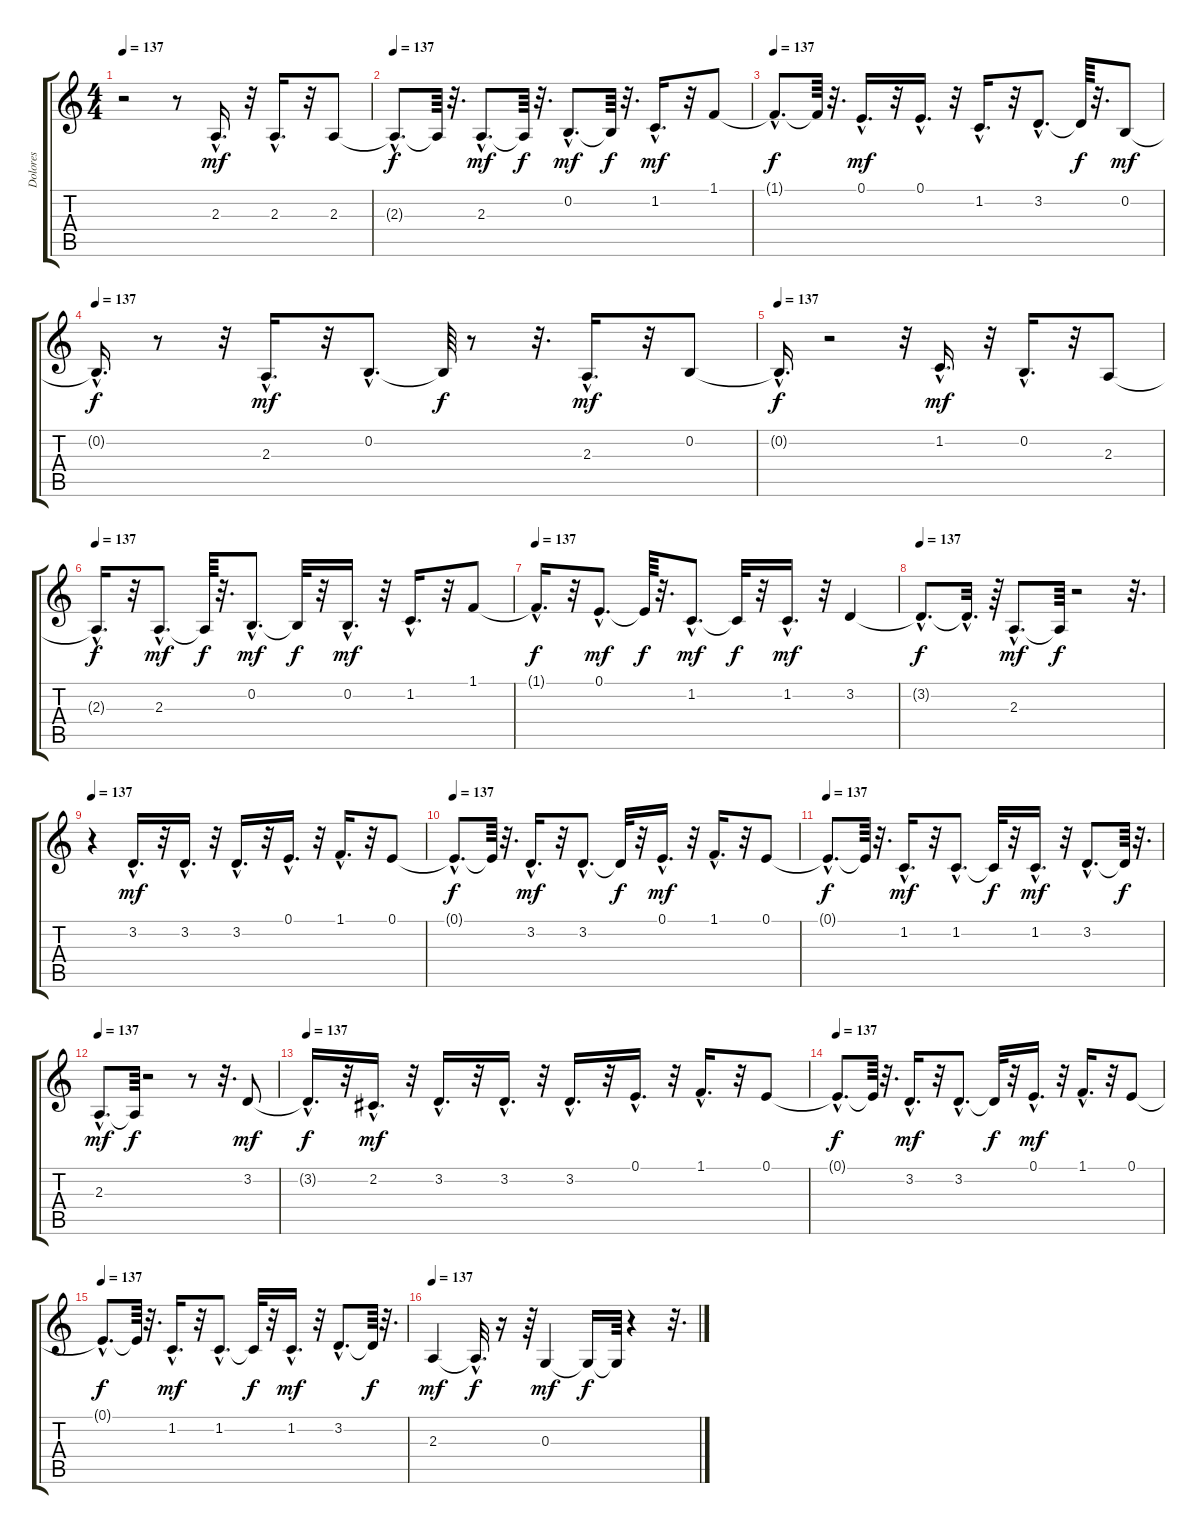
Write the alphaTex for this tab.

\track ("Dolores" "Dolores") {instrument panflute}
\staff {score tabs}
\tuning (E4 B3 G3 D3 A2 E2) {hide}
\ts (4 4)
\tempo 137
\clef g2
\ks c
r.2{dy f} r.8 2.3{hac}.16{d dy mf} r.32 2.3{hac}.16{d} r.32 2.3.8 |
\tempo 137
2.3{hac t}.8{d dy f} 2.3{t}.64 r.32{d} 2.3{hac}.8{d dy mf} 2.3{t}.64{dy f} r.32{d} 0.2{hac}.8{d dy mf} 0.2{t}.64{dy f} r.32{d} 1.2{hac}.16{d dy mf} r.32 1.1.8 |
\tempo 137
1.1{hac t}.8{d dy f} 1.1{t}.64 r.32{d} 0.1{hac}.16{d dy mf} r.32 0.1{hac}.16{d} r.32 1.2{hac}.16{d} r.32 3.2{hac}.8{d} 3.2{t}.64{dy f} r.32{d} 0.2.8{dy mf} |
\tempo 137
0.2{hac t}.16{d dy f} r.8 r.32 2.3{hac}.16{d dy mf} r.32 0.2{hac}.8{d} 0.2{t}.64{dy f} r.8 r.32{d} 2.3{hac}.16{d dy mf} r.32 0.2.8 |
\tempo 137
0.2{hac t}.16{d dy f} r.2 r.32 1.2{hac}.16{d dy mf} r.32 0.2{hac}.16{d} r.32 2.3.8 |
\tempo 137
2.3{hac t}.16{d dy f} r.32 2.3{hac}.8{d dy mf} 2.3{t}.64{dy f} r.32{d} 0.2{hac}.8{d dy mf} 0.2{t}.32{dy f} r.32 0.2{hac}.16{d dy mf} r.32 1.2{hac}.16{d} r.32 1.1.8 |
\tempo 137
1.1{hac t}.16{d dy f} r.32 0.1{hac}.8{d dy mf} 0.1{t}.64{dy f} r.32{d} 1.2{hac}.8{d dy mf} 1.2{t}.32{dy f} r.32 1.2{hac}.16{d dy mf} r.32 3.2.4 |
\tempo 137
3.2{hac t}.8{d dy f} 3.2{hac t}.32{d} r.64 2.3{hac}.8{d dy mf} 2.3{t}.64{dy f} r.2 r.32{d} |
\tempo 137
r.4 3.2{hac}.16{d dy mf} r.32 3.2{hac}.16{d} r.32 3.2{hac}.16{d} r.32 0.1{hac}.16{d} r.32 1.1{hac}.16{d} r.32 0.1.8 |
\tempo 137
0.1{hac t}.8{d dy f} 0.1{t}.64 r.32{d} 3.2{hac}.16{d dy mf} r.32 3.2{hac}.8{d} 3.2{t}.32{dy f} r.32 0.1{hac}.16{d dy mf} r.32 1.1{hac}.16{d} r.32 0.1.8 |
\tempo 137
0.1{hac t}.8{d dy f} 0.1{t}.64 r.32{d} 1.2{hac}.16{d dy mf} r.32 1.2{hac}.8{d} 1.2{t}.32{dy f} r.32 1.2{hac}.16{d dy mf} r.32 3.2{hac}.8{d} 3.2{t}.64{dy f} r.32{d} |
\tempo 137
2.3{hac}.8{d dy mf} 2.3{t}.64{dy f} r.2 r.8 r.32{d} 3.2.8{dy mf} |
\tempo 137
3.2{hac t}.16{d dy f} r.32 2.2{hac}.16{d dy mf} r.32 3.2{hac}.16{d} r.32 3.2{hac}.16{d} r.32 3.2{hac}.16{d} r.32 0.1{hac}.16{d} r.32 1.1{hac}.16{d} r.32 0.1.8 |
\tempo 137
0.1{hac t}.8{d dy f} 0.1{t}.64 r.32{d} 3.2{hac}.16{d dy mf} r.32 3.2{hac}.8{d} 3.2{t}.32{dy f} r.32 0.1{hac}.16{d dy mf} r.32 1.1{hac}.16{d} r.32 0.1.8 |
\tempo 137
0.1{hac t}.8{d dy f} 0.1{t}.64 r.32{d} 1.2{hac}.16{d dy mf} r.32 1.2{hac}.8{d} 1.2{t}.32{dy f} r.32 1.2{hac}.16{d dy mf} r.32 3.2{hac}.8{d} 3.2{t}.64{dy f} r.32{d} |
\tempo 137
2.3.4{dy mf} 2.3{hac t}.32{d dy f} r.16 r.64 0.3.4{dy mf} 0.3{t}.16{dy f} 0.3{t}.64 r.4 r.32{d}
